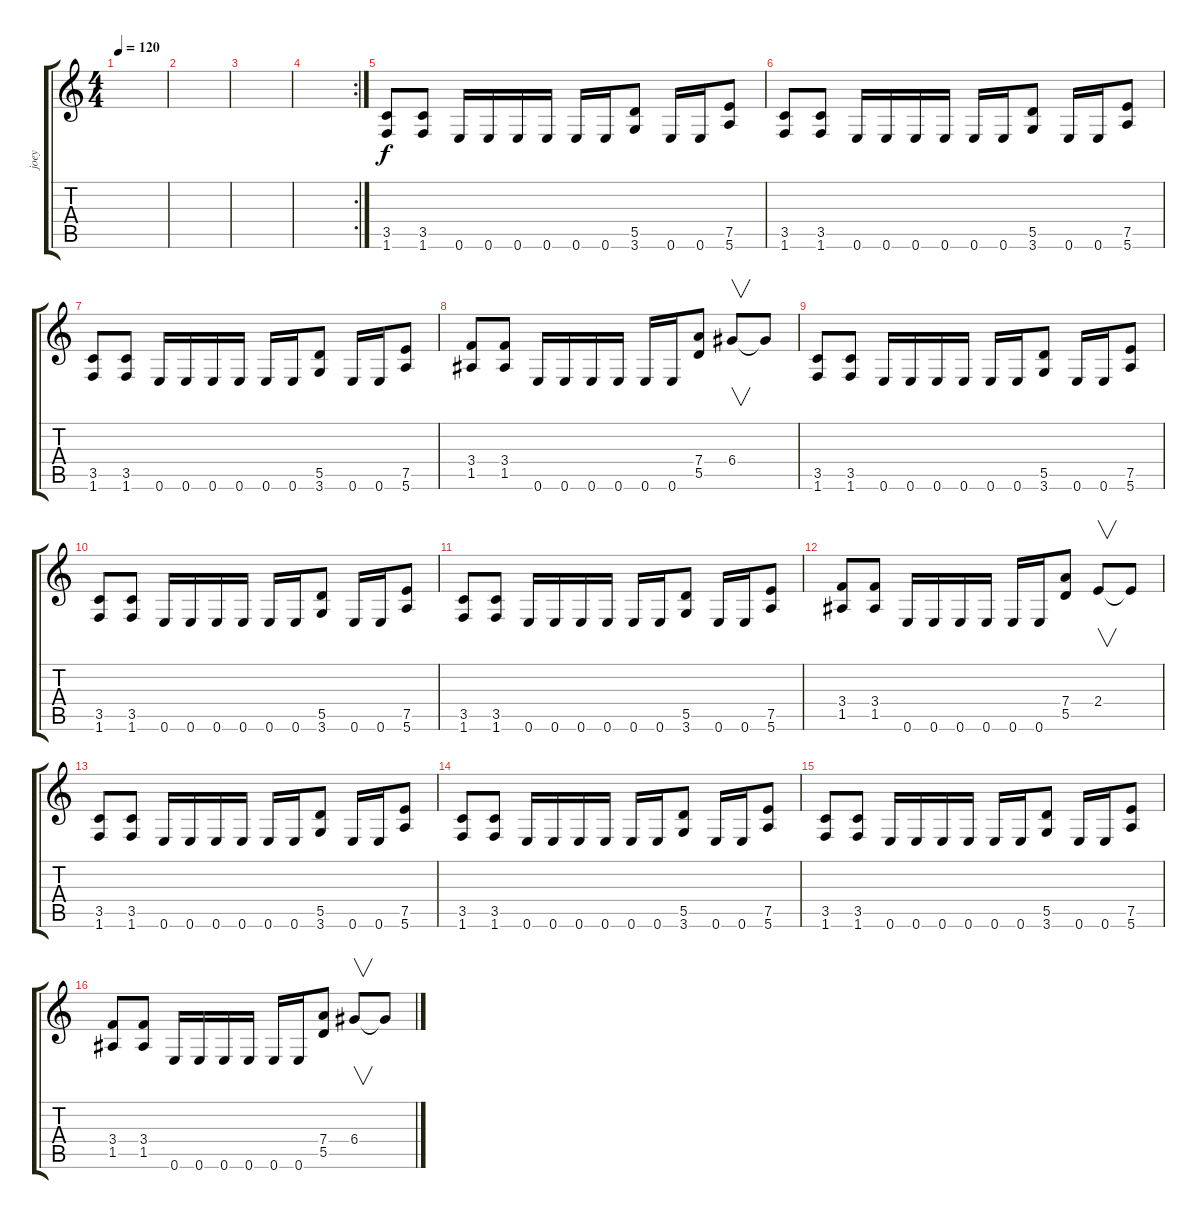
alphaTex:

\track ("joey" "joey") {instrument overdrivenguitar}
\staff {score tabs}
\tuning (E4 B3 G3 D3 A2 E2) {hide}
\ts (4 4)
\tempo 120
\clef g2
\ks c
|
|
|
\rc 2
|
(3.5 1.6).8{instrument overdrivenguitar} (3.5 1.6).8 0.6.16 0.6.16 0.6.16 0.6.16 0.6.16 0.6.16 (5.5 3.6).8 0.6.16 0.6.16 (7.5 5.6).8 |
(3.5 1.6).8 (3.5 1.6).8 0.6.16 0.6.16 0.6.16 0.6.16 0.6.16 0.6.16 (5.5 3.6).8 0.6.16 0.6.16 (7.5 5.6).8 |
(3.5 1.6).8 (3.5 1.6).8 0.6.16 0.6.16 0.6.16 0.6.16 0.6.16 0.6.16 (5.5 3.6).8 0.6.16 0.6.16 (7.5 5.6).8 |
(3.4 1.5).8 (3.4 1.5).8 0.6.16 0.6.16 0.6.16 0.6.16 0.6.16 0.6.16 (7.4 5.5).8 6.4.8{v instrument guitarharmonics} 6.4{t}.8 |
(3.5 1.6).8{instrument overdrivenguitar} (3.5 1.6).8 0.6.16 0.6.16 0.6.16 0.6.16 0.6.16 0.6.16 (5.5 3.6).8 0.6.16 0.6.16 (7.5 5.6).8 |
(3.5 1.6).8 (3.5 1.6).8 0.6.16 0.6.16 0.6.16 0.6.16 0.6.16 0.6.16 (5.5 3.6).8 0.6.16 0.6.16 (7.5 5.6).8 |
(3.5 1.6).8 (3.5 1.6).8 0.6.16 0.6.16 0.6.16 0.6.16 0.6.16 0.6.16 (5.5 3.6).8 0.6.16 0.6.16 (7.5 5.6).8 |
(3.4 1.5).8 (3.4 1.5).8 0.6.16 0.6.16 0.6.16 0.6.16 0.6.16 0.6.16 (7.4 5.5).8 2.4.8{v instrument guitarharmonics} 2.4{t}.8 |
(3.5 1.6).8{instrument overdrivenguitar} (3.5 1.6).8 0.6.16 0.6.16 0.6.16 0.6.16 0.6.16 0.6.16 (5.5 3.6).8 0.6.16 0.6.16 (7.5 5.6).8 |
(3.5 1.6).8 (3.5 1.6).8 0.6.16 0.6.16 0.6.16 0.6.16 0.6.16 0.6.16 (5.5 3.6).8 0.6.16 0.6.16 (7.5 5.6).8 |
(3.5 1.6).8 (3.5 1.6).8 0.6.16 0.6.16 0.6.16 0.6.16 0.6.16 0.6.16 (5.5 3.6).8 0.6.16 0.6.16 (7.5 5.6).8 |
(3.4 1.5).8 (3.4 1.5).8 0.6.16 0.6.16 0.6.16 0.6.16 0.6.16 0.6.16 (7.4 5.5).8 6.4.8{v instrument guitarharmonics} 6.4{t}.8
